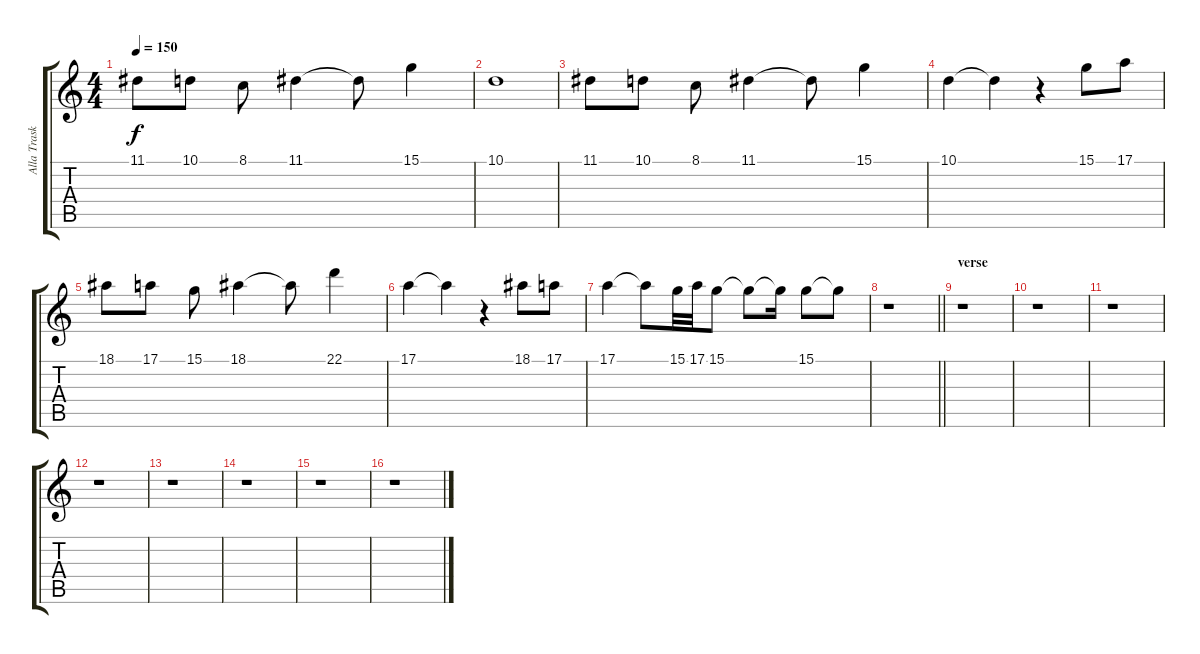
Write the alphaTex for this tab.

\track ("Alla Traskovskaya (Luzhetskaya)" "Alla Trask") {instrument flute}
\staff {score tabs}
\tuning (E4 B3 G3 D3 A2 E2) {hide}
\ts (4 4)
\tempo 150
\clef g2
\ks c
11.1.8{dy f} 10.1.8 8.1.8 11.1.4 11.1{t}.8 15.1.4 |
10.1.1 |
11.1.8 10.1.8 8.1.8 11.1.4 11.1{t}.8 15.1.4 |
10.1.4 10.1{t}.4 r.4 15.1.8 17.1.8 |
18.1.8 17.1.8 15.1.8 18.1.4 18.1{t}.8 22.1.4 |
17.1.4 17.1{t}.4 r.4 18.1.8 17.1.8 |
17.1.4 17.1{t}.8 15.1.32 17.1.32 15.1.8 15.1{t}.8 15.1{t}.16 15.1.8 15.1{t}.8 |
\barLineRight lightlight
r.1 |
\section ("" "verse")
r.1 |
r.1 |
r.1 |
r.1 |
r.1 |
r.1 |
r.1 |
r.1
